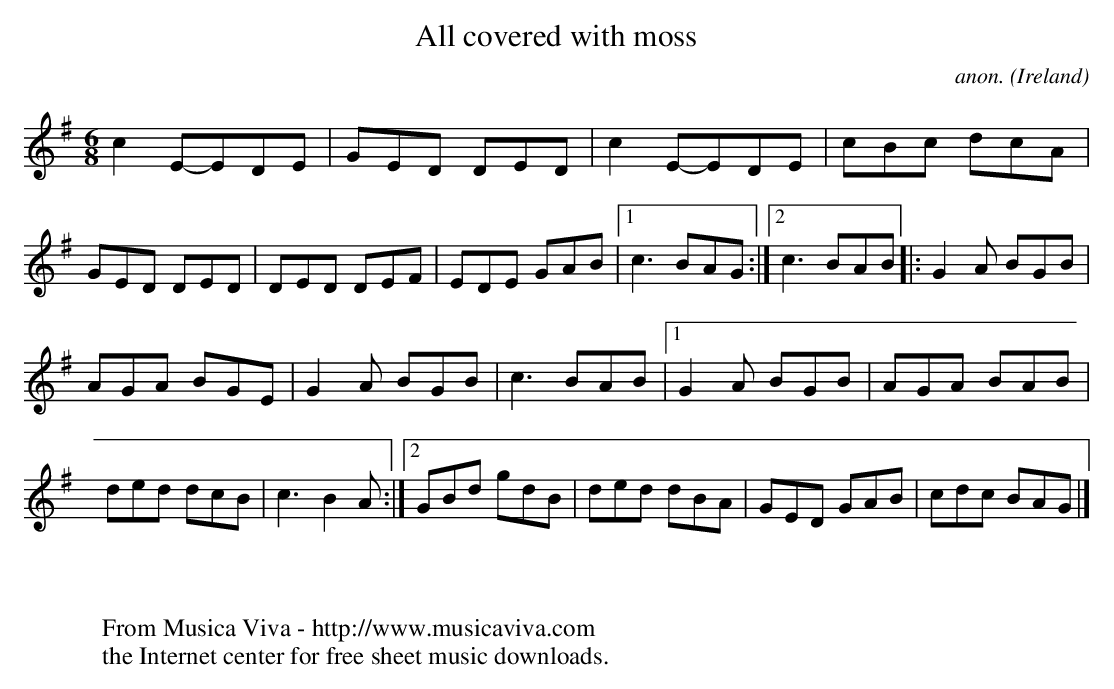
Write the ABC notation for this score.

X:1
T:All covered with moss
C:anon.
O:Ireland
M:6/8
L:1/8
K:G
c2 E-EDE|GED DED|c2 E-EDE|cBc dcA|GED DED|DED DEF|EDE GAB|[1 c3 BAG:|[2 c3 BAB|: G2A BGB|
AGA BGE|G2A BGB|c3 BAB|[1 G2A BGB|AGA BAB|ded dcB|c3 B2A:|[2 GBd gdB|ded dBA|GED GAB|cdc BAG|]
W:
W:
W: From Musica Viva - http://www.musicaviva.com
W: the Internet center for free sheet music downloads.
